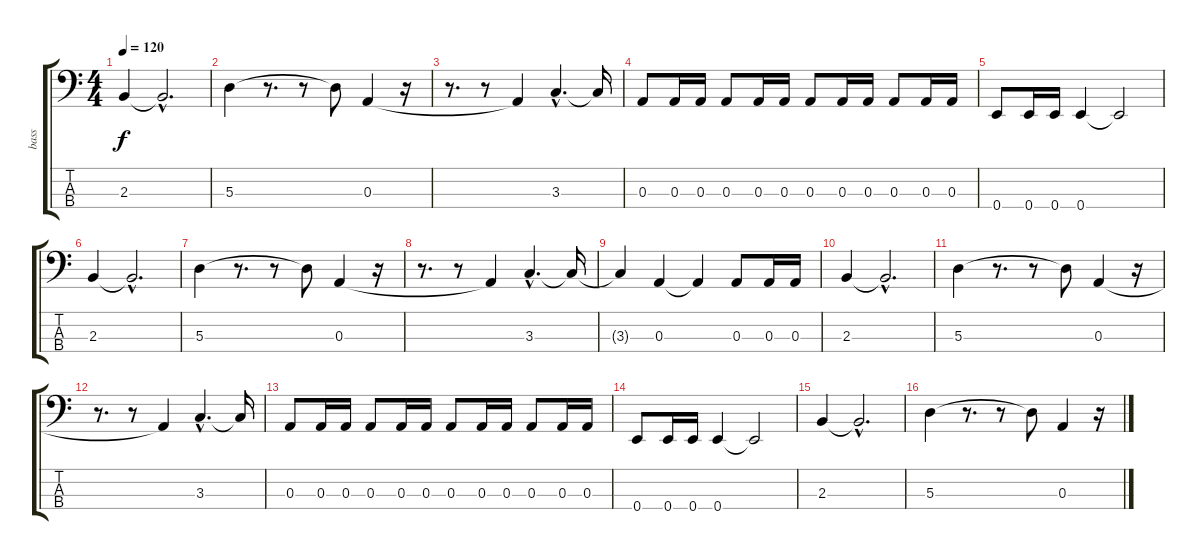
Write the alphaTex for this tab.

\track ("bass" "bass") {instrument electricbassfinger}
\staff {score tabs}
\tuning (G2 D2 A1 E1) {hide}
\ts (4 4)
\tempo 120
\clef f4
\ks c
2.3.4{dy f} 2.3{hac t}.2{d} |
5.3.4 r.8{d} r.8 5.3{t}.8 0.3.4 r.16 |
r.8{d} r.8 0.3{t}.4 3.3{hac}.4{d} 3.3{t}.16 |
0.3.8 0.3.16 0.3.16 0.3.8 0.3.16 0.3.16 0.3.8 0.3.16 0.3.16 0.3.8 0.3.16 0.3.16 |
0.4.8 0.4.16 0.4.16 0.4.4 0.4{t}.2 |
2.3.4 2.3{hac t}.2{d} |
5.3.4 r.8{d} r.8 5.3{t}.8 0.3.4 r.16 |
r.8{d} r.8 0.3{t}.4 3.3{hac}.4{d} 3.3{t}.16 |
3.3{t}.4 0.3.4 0.3{t}.4 0.3.8 0.3.16 0.3.16 |
2.3.4 2.3{hac t}.2{d} |
5.3.4 r.8{d} r.8 5.3{t}.8 0.3.4 r.16 |
r.8{d} r.8 0.3{t}.4 3.3{hac}.4{d} 3.3{t}.16 |
0.3.8 0.3.16 0.3.16 0.3.8 0.3.16 0.3.16 0.3.8 0.3.16 0.3.16 0.3.8 0.3.16 0.3.16 |
0.4.8 0.4.16 0.4.16 0.4.4 0.4{t}.2 |
2.3.4 2.3{hac t}.2{d} |
5.3.4 r.8{d} r.8 5.3{t}.8 0.3.4 r.16
